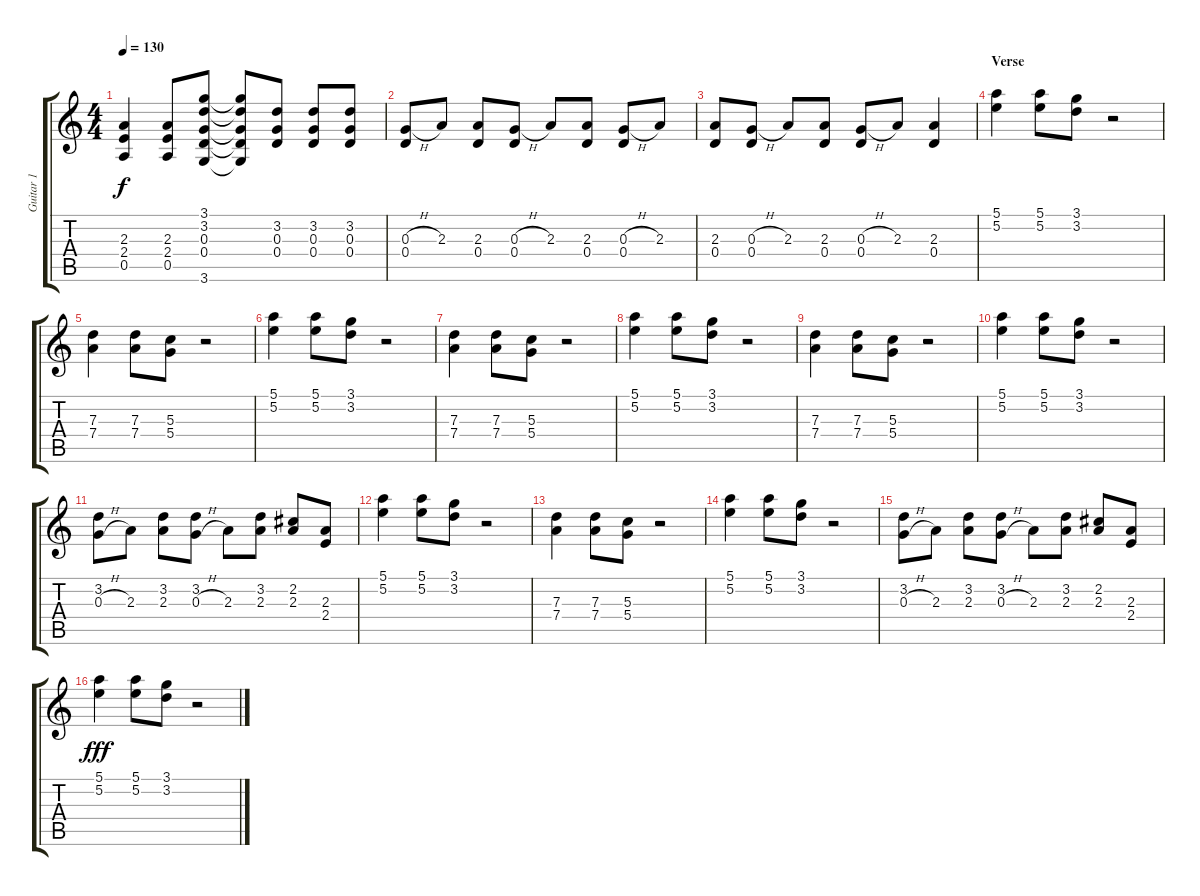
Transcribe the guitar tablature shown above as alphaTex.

\track ("Guitar 1" "Guitar 1") {instrument overdrivenguitar}
\staff {score tabs}
\tuning (E4 B3 G3 D3 A2 E2) {hide}
\ts (4 4)
\tempo 130
\clef g2
\ks c
(2.3 2.4 0.5).4{dy f} (2.3 2.4 0.5).8 (3.1 3.2 0.3 0.4 3.6).8 (3.1{t} 3.2{t} 0.3{t} 0.4{t} 3.6{t}).8 (3.2 0.3 0.4).8 (3.2 0.3 0.4).8 (3.2 0.3 0.4).8 |
(0.3{h} 0.4).8 2.3.8 (2.3 0.4).8 (0.3{h} 0.4).8 2.3.8 (2.3 0.4).8 (0.3{h} 0.4).8 2.3.8 |
(2.3 0.4).8 (0.3{h} 0.4).8 2.3.8 (2.3 0.4).8 (0.3{h} 0.4).8 2.3.8 (2.3 0.4).4 |
\section ("" "Verse")
(5.1 5.2).4 (5.1 5.2).8 (3.1 3.2).8 r.2 |
(7.3 7.4).4 (7.3 7.4).8 (5.3 5.4).8 r.2 |
(5.1 5.2).4 (5.1 5.2).8 (3.1 3.2).8 r.2 |
(7.3 7.4).4 (7.3 7.4).8 (5.3 5.4).8 r.2 |
(5.1 5.2).4 (5.1 5.2).8 (3.1 3.2).8 r.2 |
(7.3 7.4).4 (7.3 7.4).8 (5.3 5.4).8 r.2 |
(5.1 5.2).4 (5.1 5.2).8 (3.1 3.2).8 r.2 |
(3.2 0.3{h}).8 2.3.8 (3.2 2.3).8 (3.2 0.3{h}).8 2.3.8 (3.2 2.3).8 (2.2 2.3).8 (2.3 2.4).8 |
(5.1 5.2).4 (5.1 5.2).8 (3.1 3.2).8 r.2 |
(7.3 7.4).4 (7.3 7.4).8 (5.3 5.4).8 r.2 |
(5.1 5.2).4 (5.1 5.2).8 (3.1 3.2).8 r.2 |
(3.2 0.3{h}).8 2.3.8 (3.2 2.3).8 (3.2 0.3{h}).8 2.3.8 (3.2 2.3).8 (2.2 2.3).8 (2.3 2.4).8 |
(5.1 5.2).4{dy fff} (5.1 5.2).8 (3.1 3.2).8 r.2
